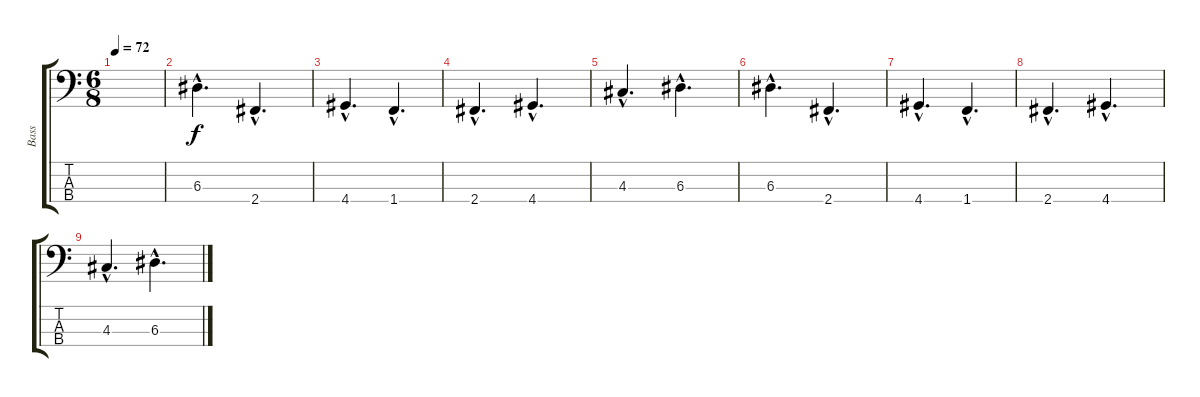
\track ("Bass" "Bass") {instrument electricbasspick}
\staff {score tabs}
\tuning (G2 D2 A1 E1) {hide}
\ts (6 8)
\tempo 72
\clef f4
\ks c
|
6.3{hac}.4{d} 2.4{hac}.4{d} |
4.4{hac}.4{d} 1.4{hac}.4{d} |
2.4{hac}.4{d} 4.4{hac}.4{d} |
4.3{hac}.4{d} 6.3{hac}.4{d} |
6.3{hac}.4{d} 2.4{hac}.4{d} |
4.4{hac}.4{d} 1.4{hac}.4{d} |
2.4{hac}.4{d} 4.4{hac}.4{d} |
4.3{hac}.4{d} 6.3{hac}.4{d}
